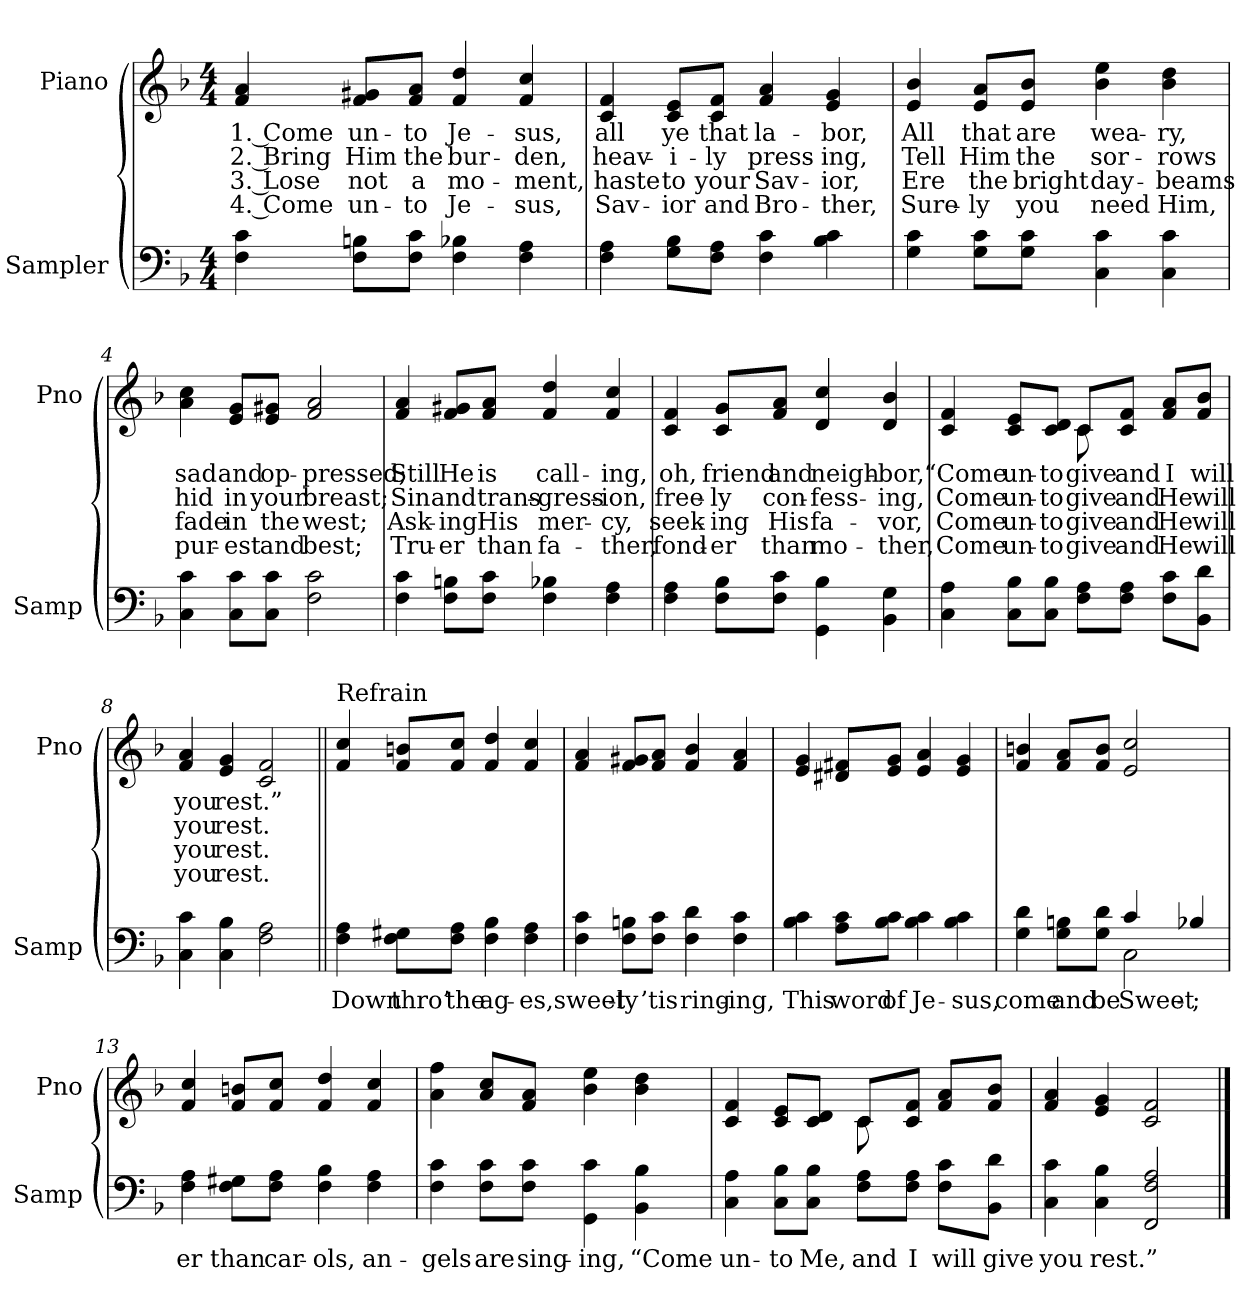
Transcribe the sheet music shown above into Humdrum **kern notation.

**kern	**text	**kern	**text	**text	**text	**text
*part2	*part2	*part1	*part1	*part1	*part1	*part1
*staff2	*staff2	*staff1	*staff1	*staff1	*staff1	*staff1
*I"Sampler	*	*I"Piano	*	*	*	*
*I'Samp	*	*I'Pno	*	*	*	*
*clefF4	*	*clefG2	*	*	*	*
*k[b-]	*	*k[b-]	*	*	*	*
*F:	*	*F:	*	*	*	*
*M4/4	*	*M4/4	*	*	*	*
=1	=1	=1	=1	=1	=1	=1
4F 4c	.	4f 4a	1. Come	2. Bring	3. Lose	4. Come
8F\ 8Bn\L	.	8f/ 8g#X/L	un-	Him	not	un-
8F\ 8c\J	.	8f/ 8a/J	-to	the	a	-to
4F 4B-X	.	4f 4dd	Je-	bur-	mo-	Je-
4F 4A	.	4f 4cc	-sus,	-den,	-ment,	-sus,
=2	=2	=2	=2	=2	=2	=2
4F 4A	.	4c 4f	all	heav-	haste	Sav-
8G\ 8B-\L	.	8c/ 8e/L	ye	-i-	to	-ior
8F\ 8A\J	.	8c/ 8f/J	that	-ly	your	and
4F 4c	.	4f 4a	la-	press-	Sav-	Bro-
4B- 4c	.	4e 4g	-bor,	-ing,	-ior,	-ther,
=3	=3	=3	=3	=3	=3	=3
4G 4c	.	4e 4b-	All	Tell	Ere	Sure-
8G\ 8c\L	.	8e/ 8a/L	that	Him	the	-ly
8G\ 8c\J	.	8e/ 8b-/J	are	the	bright	you
4C 4c	.	4b- 4ee	wea-	sor-	day-	need
4C 4c	.	4b- 4dd	-ry,	-rows	-beams	Him,
=4	=4	=4	=4	=4	=4	=4
4C 4c	.	4a 4cc	sad	hid	fade	pur-
8C\ 8c\L	.	8e/ 8g/L	and	in	in	-est
8C\ 8c\J	.	8e/ 8g#X/J	op-	your	the	and
2F 2c	.	2f 2a	-pressed;	breast;	west;	best;
=5	=5	=5	=5	=5	=5	=5
4F 4c	.	4f 4a	Still	Sin	Ask-	Tru-
8F\ 8Bn\L	.	8f/ 8g#X/L	He	and	-ing	-er
8F\ 8c\J	.	8f/ 8a/J	is	trans-	His	than
4F 4B-X	.	4f 4dd	call-	-gress-	mer-	fa-
4F 4A	.	4f 4cc	-ing,	-ion,	-cy,	-ther,
=6	=6	=6	=6	=6	=6	=6
4F 4A	.	4c 4f	oh,	free-	seek-	fond-
8F\ 8B-\L	.	8c/ 8g/L	friend	-ly	-ing	-er
8F\ 8c\J	.	8f/ 8a/J	and	con-	His	than
4GG 4B-	.	4d 4cc	neigh-	-fess-	fa-	mo-
4BB- 4G	.	4d 4b-	-bor,	-ing,	-vor,	-ther,
=7	=7	=7	=7	=7	=7	=7
*	*	*^	*	*	*	*
4C 4A	.	4c 4f	2ryy	“Come	Come	Come	Come
8C\ 8B-\L	.	8c/ 8e/L	.	un-	un-	un-	un-
8C\ 8B-\J	.	8c/ 8d/J	.	-to	-to	-to	-to
8F\ 8A\L	.	8c/L	8c	give	give	give	give
8F\ 8A\J	.	8c/ 8f/J	4.ryy	and	and	and	and
8F\ 8c\L	.	8f/ 8a/L	.	I	He	He	He
8BB-\ 8d\J	.	8f/ 8b-/J	.	will	will	will	will
*	*	*v	*v	*	*	*	*
=8	=8	=8	=8	=8	=8	=8
4C 4c	.	4f 4a	you	you	you	you
4C 4B-	.	4e 4g	rest.”	rest.	rest.	rest.
2F 2A	.	2c 2f	.	.	.	.
=9||	=9||	=9||	=9||	=9||	=9||	=9||
!	!	!LO:TX:t=Refrain	!	!	!	!
4F 4A	Down	4f 4cc	.	.	.	.
8F\ 8G#X\L	thro’	8f/ 8bn/L	.	.	.	.
8F\ 8A\J	the	8f/ 8cc/J	.	.	.	.
4F 4B-	ag-	4f 4dd	.	.	.	.
4F 4A	-es,	4f 4cc	.	.	.	.
=10	=10	=10	=10	=10	=10	=10
4F 4c	sweet-	4f 4a	.	.	.	.
8F\ 8Bn\L	-ly	8f/ 8g#X/L	.	.	.	.
8F\ 8c\J	’tis	8f/ 8a/J	.	.	.	.
4F 4d	ring-	4f 4b-	.	.	.	.
4F 4c	-ing,	4f 4a	.	.	.	.
=11	=11	=11	=11	=11	=11	=11
4B- 4c	This	4e 4g	.	.	.	.
8A\ 8c\L	word	8d#X/ 8f#X/L	.	.	.	.
8B-\ 8c\J	of	8e/ 8g/J	.	.	.	.
4B- 4c	Je-	4e 4a	.	.	.	.
4B- 4c	-sus,	4e 4g	.	.	.	.
=12	=12	=12	=12	=12	=12	=12
*^	*	*	*	*	*	*
4G 4d	2ryy	come	4f 4bn	.	.	.	.
8G\ 8Bn\L	.	and	8f/ 8a/L	.	.	.	.
8G\ 8d\J	.	be	8f/ 8b/J	.	.	.	.
4c/	2C	Sweet-	2e 2cc	.	.	.	.
4B-X/	.	;	.	.	.	.	.
*v	*v	*	*	*	*	*	*
=13	=13	=13	=13	=13	=13	=13
4F 4A	-er	4f 4cc	.	.	.	.
8F\ 8G#X\L	than	8f/ 8bn/L	.	.	.	.
8F\ 8A\J	car-	8f/ 8cc/J	.	.	.	.
4F 4B-	-ols,	4f 4dd	.	.	.	.
4F 4A	an-	4f 4cc	.	.	.	.
=14	=14	=14	=14	=14	=14	=14
4F 4c	-gels	4a 4ff	.	.	.	.
8F\ 8c\L	are	8a/ 8cc/L	.	.	.	.
8F\ 8c\J	sing-	8f/ 8a/J	.	.	.	.
4GG 4c	-ing,	4b- 4ee	.	.	.	.
4BB- 4B-	“Come	4b- 4dd	.	.	.	.
=15	=15	=15	=15	=15	=15	=15
*	*	*^	*	*	*	*
4C 4A	un-	4c 4f	2ryy	.	.	.	.
8C\ 8B-\L	-to	8c/ 8e/L	.	.	.	.	.
8C\ 8B-\J	Me,	8c/ 8d/J	.	.	.	.	.
8F\ 8A\L	and	8c/L	8c	.	.	.	.
8F\ 8A\J	I	8c/ 8f/J	4.ryy	.	.	.	.
8F\ 8c\L	will	8f/ 8a/L	.	.	.	.	.
8BB-\ 8d\J	give	8f/ 8b-/J	.	.	.	.	.
*	*	*v	*v	*	*	*	*
=16	=16	=16	=16	=16	=16	=16
4C 4c	you	4f 4a	.	.	.	.
4C 4B-	rest.”	4e 4g	.	.	.	.
2FF 2F 2A	.	2c 2f	.	.	.	.
==	==	==	==	==	==	==
*-	*-	*-	*-	*-	*-	*-
